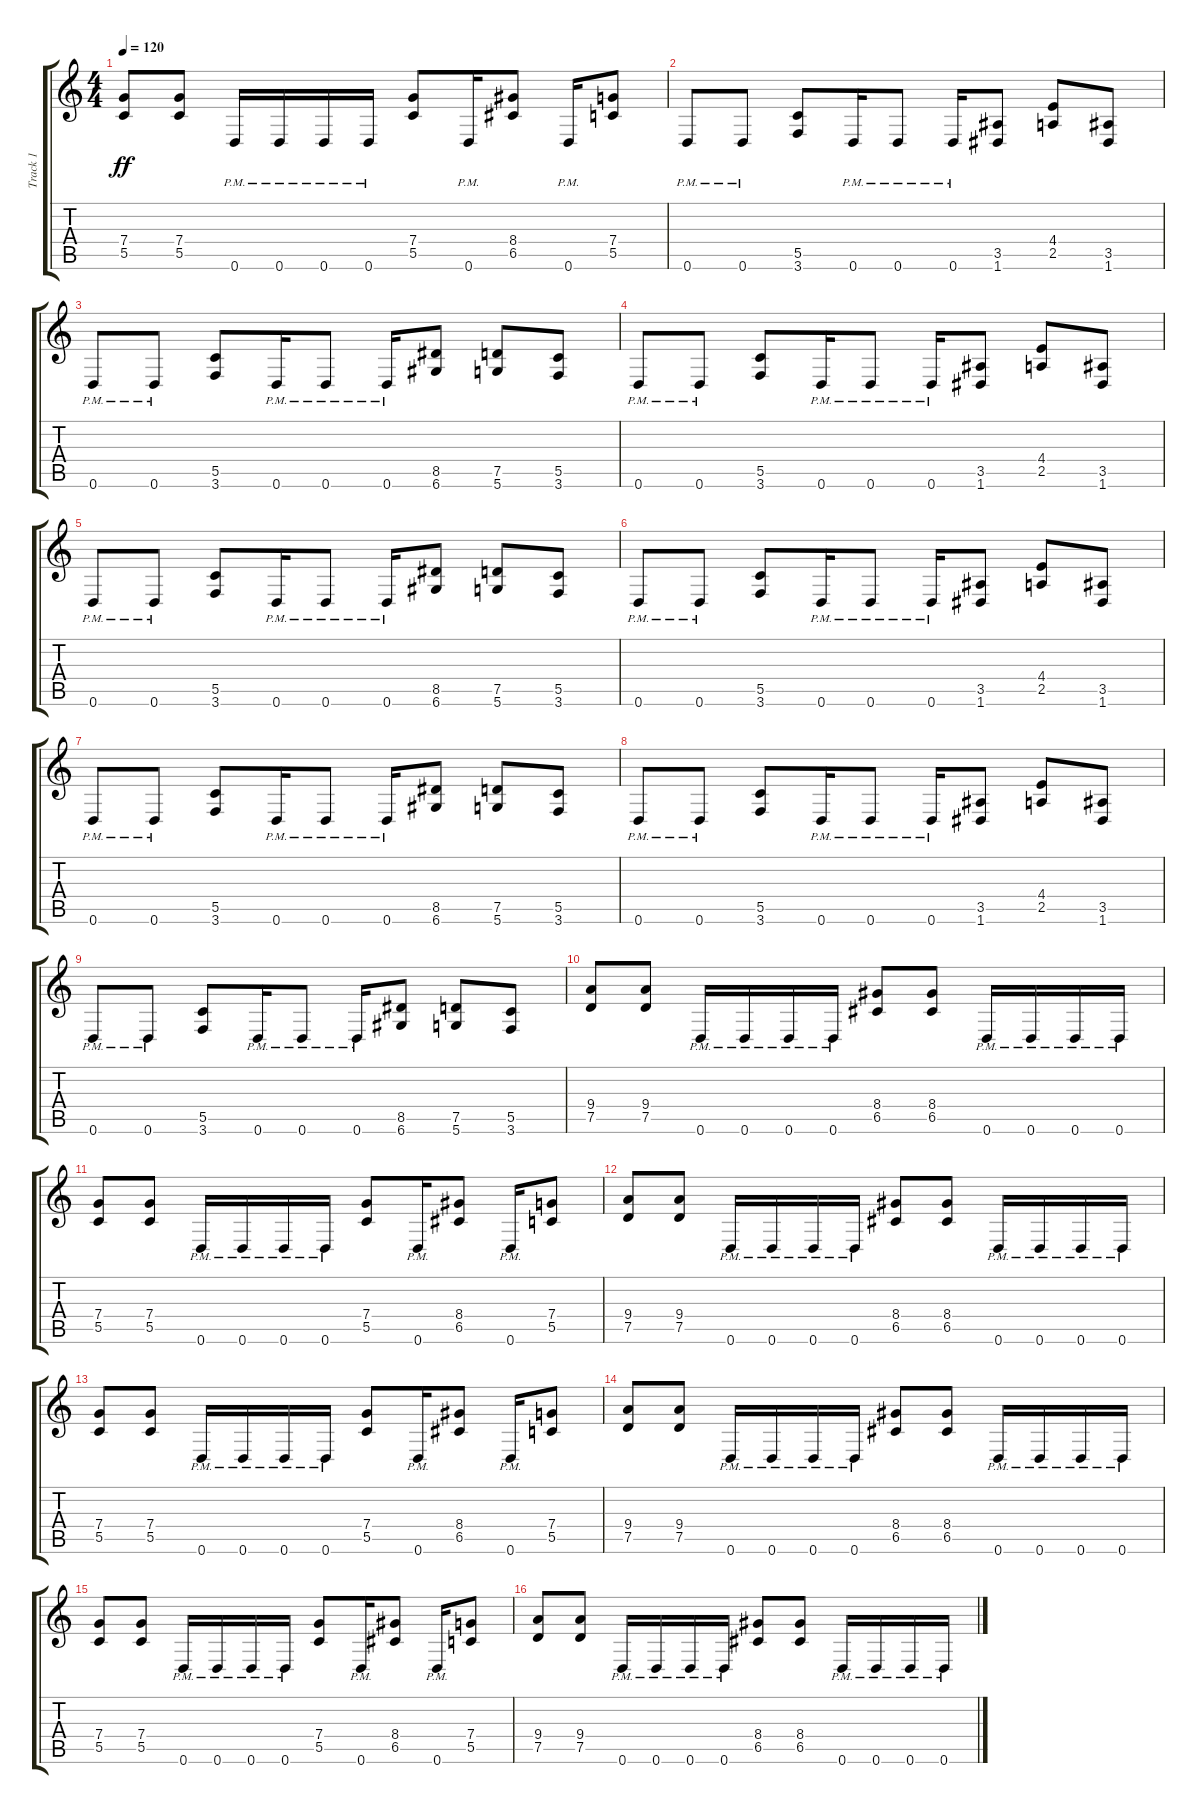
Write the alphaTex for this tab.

\track ("Track 1" "Track 1") {instrument distortionguitar}
\staff {score tabs}
\tuning (D4 A3 F3 C3 G2 D2) {hide}
\ts (4 4)
\tempo 120
\clef g2
\ks c
(7.4 5.5).8{dy ff} (7.4 5.5).8 0.6{pm}.16 0.6{pm}.16 0.6{pm}.16 0.6{pm}.16 (7.4 5.5).8 0.6{pm}.16 (8.4 6.5).8 0.6{pm}.16 (7.4 5.5).8 |
0.6{pm}.8 0.6{pm}.8 (5.5 3.6).8 0.6{pm}.16 0.6{pm}.8 0.6{pm}.16 (3.5 1.6).8 (4.4 2.5).8 (3.5 1.6).8 |
0.6{pm}.8 0.6{pm}.8 (5.5 3.6).8 0.6{pm}.16 0.6{pm}.8 0.6{pm}.16 (8.5 6.6).8 (7.5 5.6).8 (5.5 3.6).8 |
0.6{pm}.8 0.6{pm}.8 (5.5 3.6).8 0.6{pm}.16 0.6{pm}.8 0.6{pm}.16 (3.5 1.6).8 (4.4 2.5).8 (3.5 1.6).8 |
0.6{pm}.8 0.6{pm}.8 (5.5 3.6).8 0.6{pm}.16 0.6{pm}.8 0.6{pm}.16 (8.5 6.6).8 (7.5 5.6).8 (5.5 3.6).8 |
0.6{pm}.8 0.6{pm}.8 (5.5 3.6).8 0.6{pm}.16 0.6{pm}.8 0.6{pm}.16 (3.5 1.6).8 (4.4 2.5).8 (3.5 1.6).8 |
0.6{pm}.8 0.6{pm}.8 (5.5 3.6).8 0.6{pm}.16 0.6{pm}.8 0.6{pm}.16 (8.5 6.6).8 (7.5 5.6).8 (5.5 3.6).8 |
0.6{pm}.8 0.6{pm}.8 (5.5 3.6).8 0.6{pm}.16 0.6{pm}.8 0.6{pm}.16 (3.5 1.6).8 (4.4 2.5).8 (3.5 1.6).8 |
0.6{pm}.8 0.6{pm}.8 (5.5 3.6).8 0.6{pm}.16 0.6{pm}.8 0.6{pm}.16 (8.5 6.6).8 (7.5 5.6).8 (5.5 3.6).8 |
(9.4 7.5).8 (9.4 7.5).8 0.6{pm}.16 0.6{pm}.16 0.6{pm}.16 0.6{pm}.16 (8.4 6.5).8 (8.4 6.5).8 0.6{pm}.16 0.6{pm}.16 0.6{pm}.16 0.6{pm}.16 |
(7.4 5.5).8 (7.4 5.5).8 0.6{pm}.16 0.6{pm}.16 0.6{pm}.16 0.6{pm}.16 (7.4 5.5).8 0.6{pm}.16 (8.4 6.5).8 0.6{pm}.16 (7.4 5.5).8 |
(9.4 7.5).8 (9.4 7.5).8 0.6{pm}.16 0.6{pm}.16 0.6{pm}.16 0.6{pm}.16 (8.4 6.5).8 (8.4 6.5).8 0.6{pm}.16 0.6{pm}.16 0.6{pm}.16 0.6{pm}.16 |
(7.4 5.5).8 (7.4 5.5).8 0.6{pm}.16 0.6{pm}.16 0.6{pm}.16 0.6{pm}.16 (7.4 5.5).8 0.6{pm}.16 (8.4 6.5).8 0.6{pm}.16 (7.4 5.5).8 |
(9.4 7.5).8 (9.4 7.5).8 0.6{pm}.16 0.6{pm}.16 0.6{pm}.16 0.6{pm}.16 (8.4 6.5).8 (8.4 6.5).8 0.6{pm}.16 0.6{pm}.16 0.6{pm}.16 0.6{pm}.16 |
(7.4 5.5).8 (7.4 5.5).8 0.6{pm}.16 0.6{pm}.16 0.6{pm}.16 0.6{pm}.16 (7.4 5.5).8 0.6{pm}.16 (8.4 6.5).8 0.6{pm}.16 (7.4 5.5).8 |
(9.4 7.5).8 (9.4 7.5).8 0.6{pm}.16 0.6{pm}.16 0.6{pm}.16 0.6{pm}.16 (8.4 6.5).8 (8.4 6.5).8 0.6{pm}.16 0.6{pm}.16 0.6{pm}.16 0.6{pm}.16
